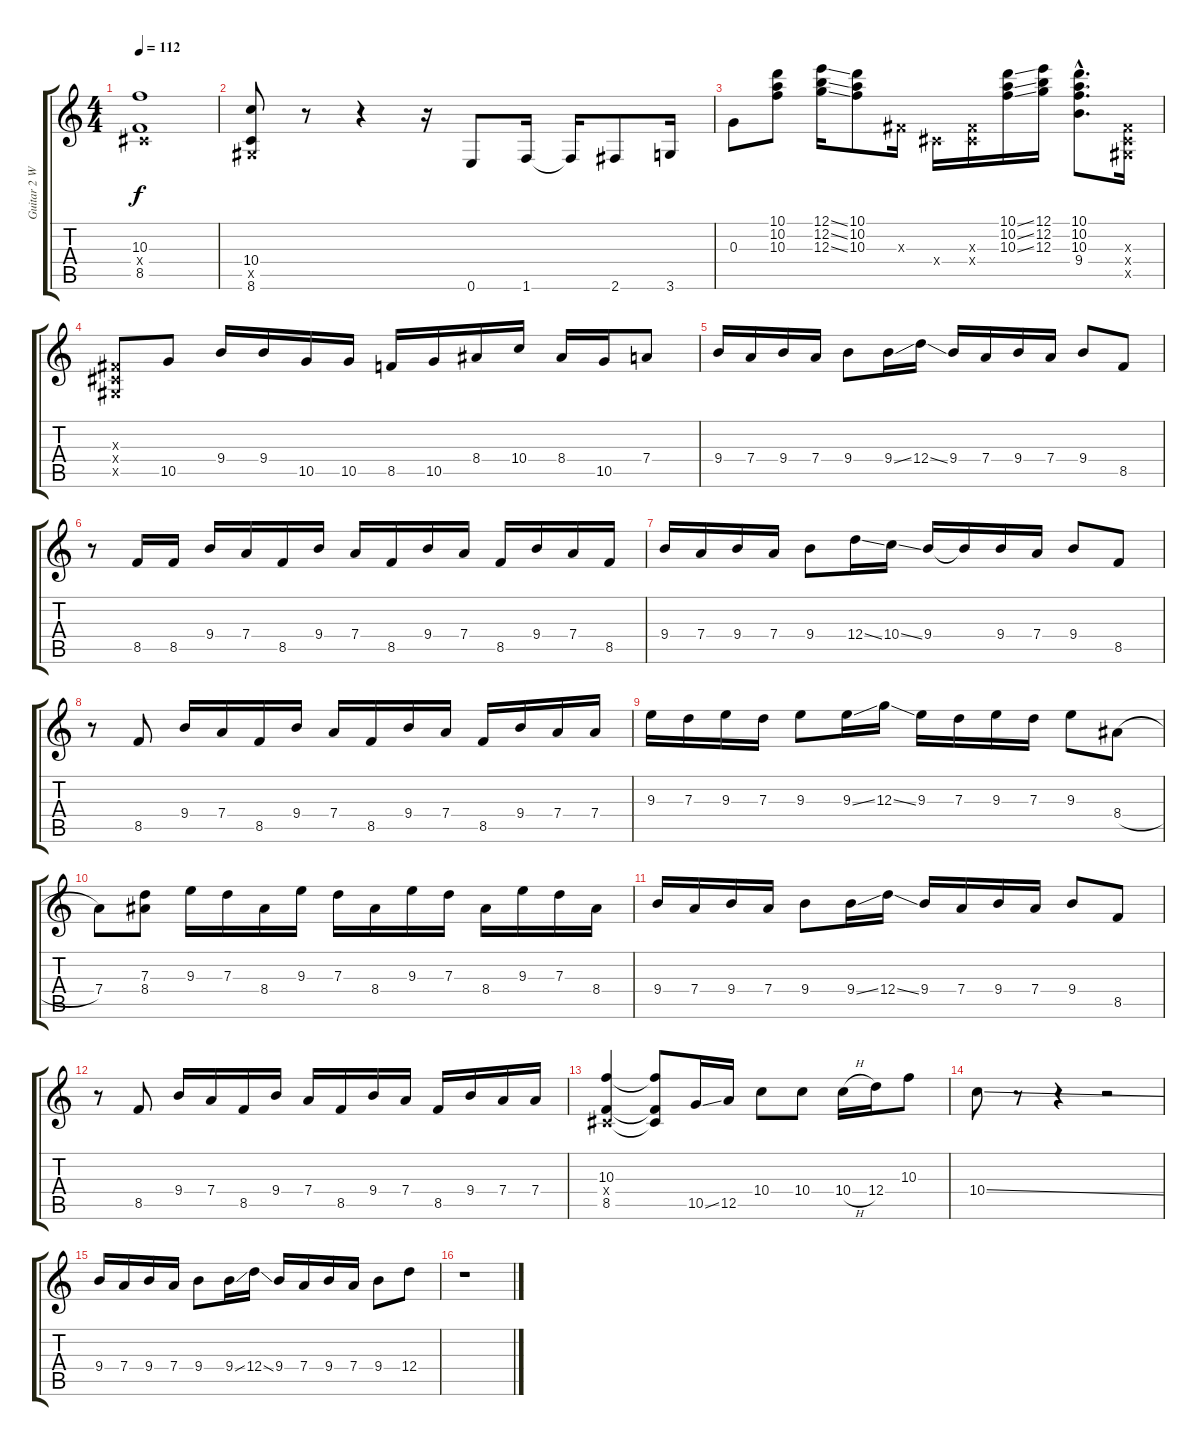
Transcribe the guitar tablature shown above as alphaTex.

\track ("Guitar 2 Wah and Flanger" "Guitar 2 W") {instrument distortionguitar}
\staff {score tabs}
\tuning (E4 B3 G3 D3 A2 E2) {hide}
\ts (4 4)
\tempo 112
\clef g2
\ks c
(10.3 -1.4{x} 8.5).1{dy f} |
(10.4 -1.5{x} 8.6).8 r.8 r.4 r.16 0.6.8 1.6.16 1.6{t}.16 2.6.8 3.6.16 |
0.3.8 (10.1 10.2 10.3).8 (12.1{ss} 12.2{ss} 12.3{ss}).16 (10.1 10.2 10.3).8 -1.3{x}.16 -1.4{x}.16 (-1.3{x} -1.4{x}).16 (10.1{ss} 10.2{ss} 10.3{ss}).16 (12.1 12.2 12.3).16 (10.1{hac} 10.2{hac} 10.3{hac} 9.4{hac}).8{d} (-1.3{x} -1.4{x} -1.5{x}).16 |
(-1.3{x} -1.4{x} -1.5{x}).8 10.5.8 9.4.16 9.4.16 10.5.16 10.5.16 8.5.16 10.5.16 8.4.16 10.4.16 8.4.16 10.5.16 7.4.8 |
9.4.16 7.4.16 9.4.16 7.4.16 9.4.8 9.4{ss}.16 12.4{ss}.16 9.4.16 7.4.16 9.4.16 7.4.16 9.4.8 8.5.8 |
r.8 8.5.16 8.5.16 9.4.16 7.4.16 8.5.16 9.4.16 7.4.16 8.5.16 9.4.16 7.4.16 8.5.16 9.4.16 7.4.16 8.5.16 |
9.4.16 7.4.16 9.4.16 7.4.16 9.4.8 12.4{ss}.16 10.4{ss}.16 9.4.16 9.4{t}.16 9.4.16 7.4.16 9.4.8 8.5.8 |
r.8 8.5.8 9.4.16 7.4.16 8.5.16 9.4.16 7.4.16 8.5.16 9.4.16 7.4.16 8.5.16 9.4.16 7.4.16 7.4.16 |
9.3.16 7.3.16 9.3.16 7.3.16 9.3.8 9.3{ss}.16 12.3{ss}.16 9.3.16 7.3.16 9.3.16 7.3.16 9.3.8 8.4{h}.8 |
7.4.8 (7.3 8.4).8 9.3.16 7.3.16 8.4.16 9.3.16 7.3.16 8.4.16 9.3.16 7.3.16 8.4.16 9.3.16 7.3.16 8.4.16 |
9.4.16 7.4.16 9.4.16 7.4.16 9.4.8 9.4{ss}.16 12.4{ss}.16 9.4.16 7.4.16 9.4.16 7.4.16 9.4.8 8.5.8 |
r.8 8.5.8 9.4.16 7.4.16 8.5.16 9.4.16 7.4.16 8.5.16 9.4.16 7.4.16 8.5.16 9.4.16 7.4.16 7.4.16 |
(10.3 -1.4{x} 8.5).4 (10.3{t} -1.4{t} 8.5{t}).8 10.5{ss}.16 12.5.16 10.4.8 10.4.8 10.4{h}.16 12.4.16 10.3.8 |
10.4{ss}.8 r.8 r.4 r.2 |
9.4.16 7.4.16 9.4.16 7.4.16 9.4.8 9.4{ss}.16 12.4{ss}.16 9.4.16 7.4.16 9.4.16 7.4.16 9.4.8 12.4.8 |
r.1
